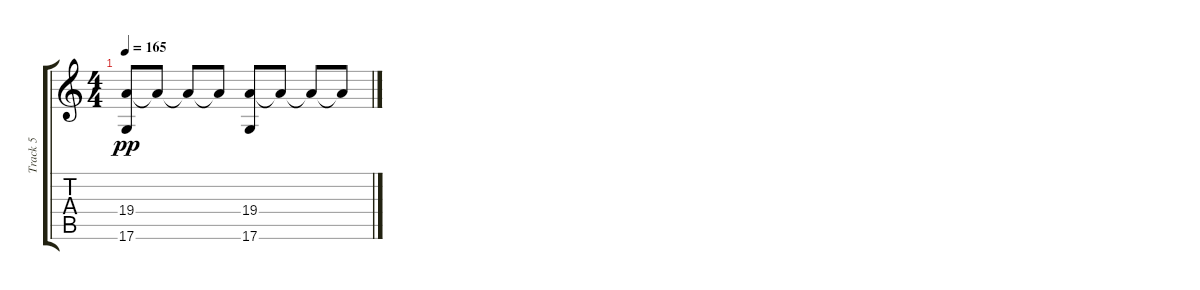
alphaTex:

\track ("Track 5" "Track 5") {instrument brightacousticpiano}
\staff {score tabs}
\tuning (E4 B3 G3 D3 A2 D2) {hide}
\ts (4 4)
\tempo 165
\clef g2
\ks c
(19.4 17.6).8{dy pp} 19.4{t}.8 19.4{t}.8 19.4{t}.8 (19.4 17.6).8 19.4{t}.8 19.4{t}.8 19.4{t}.8
